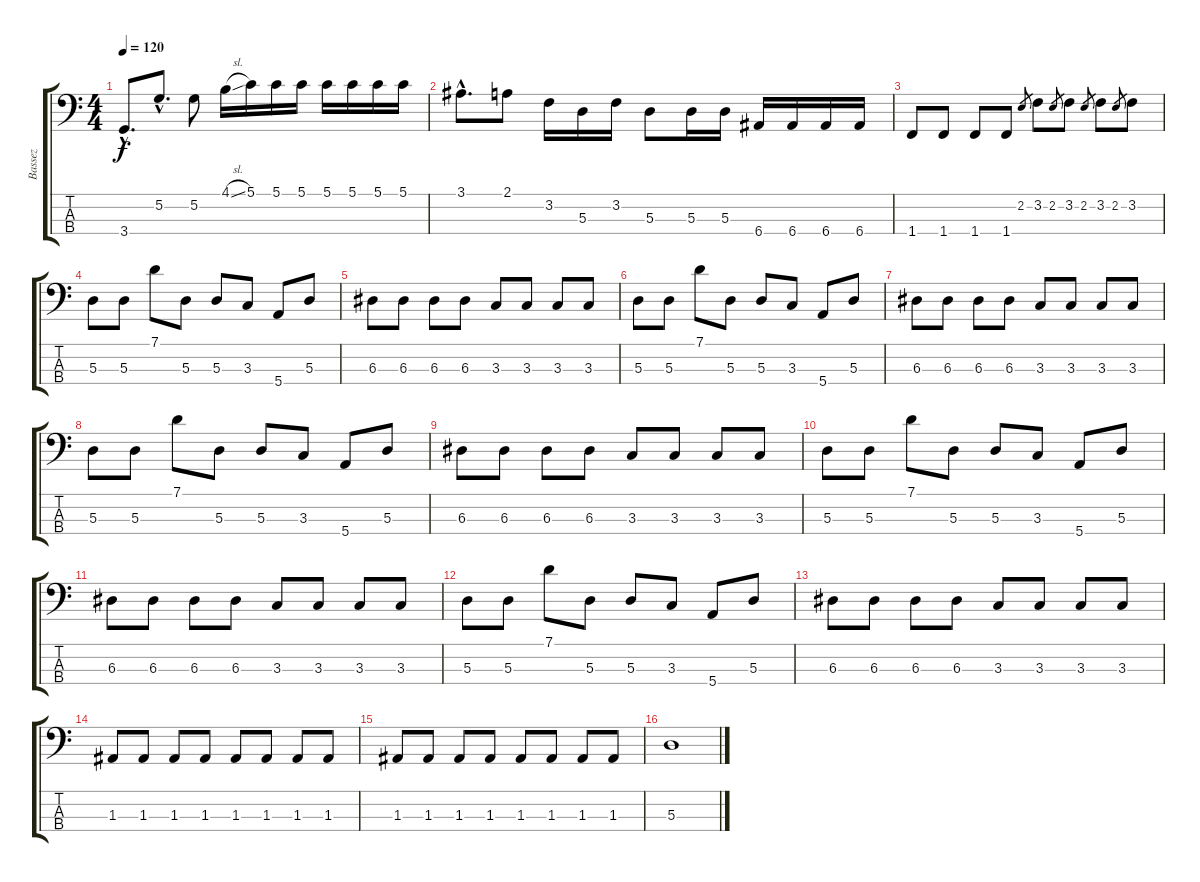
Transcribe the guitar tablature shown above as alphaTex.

\track ("Bassez" "Bassez") {instrument slapbass1}
\staff {score tabs}
\tuning (G2 D2 A1 E1) {hide}
\ts (4 4)
\tempo 120
\clef f4
\ks c
3.4{hac}.8{d dy f} 5.2{hac}.8{d} 5.2.8 4.1{sl}.16 5.1.16 5.1.16 5.1.16 5.1.16 5.1.16 5.1.16 5.1.16 |
3.1{hac}.8{d} 2.1.8 3.2.16 5.3.16 3.2.16 5.3.8 5.3.16 5.3.16 6.4.16 6.4.16 6.4.16 6.4.16 |
1.4.8 1.4.8 1.4.8 1.4.8 2.2.8{gr} 3.2.8 2.2.8{gr} 3.2.8 2.2.8{gr} 3.2.8 2.2.8{gr} 3.2.8 |
5.3.8 5.3.8 7.1.8 5.3.8 5.3.8 3.3.8 5.4.8 5.3.8 |
6.3.8 6.3.8 6.3.8 6.3.8 3.3.8 3.3.8 3.3.8 3.3.8 |
5.3.8 5.3.8 7.1.8 5.3.8 5.3.8 3.3.8 5.4.8 5.3.8 |
6.3.8 6.3.8 6.3.8 6.3.8 3.3.8 3.3.8 3.3.8 3.3.8 |
5.3.8 5.3.8 7.1.8 5.3.8 5.3.8 3.3.8 5.4.8 5.3.8 |
6.3.8 6.3.8 6.3.8 6.3.8 3.3.8 3.3.8 3.3.8 3.3.8 |
5.3.8 5.3.8 7.1.8 5.3.8 5.3.8 3.3.8 5.4.8 5.3.8 |
6.3.8 6.3.8 6.3.8 6.3.8 3.3.8 3.3.8 3.3.8 3.3.8 |
5.3.8 5.3.8 7.1.8 5.3.8 5.3.8 3.3.8 5.4.8 5.3.8 |
6.3.8 6.3.8 6.3.8 6.3.8 3.3.8 3.3.8 3.3.8 3.3.8 |
1.3.8 1.3.8 1.3.8 1.3.8 1.3.8 1.3.8 1.3.8 1.3.8 |
1.3.8 1.3.8 1.3.8 1.3.8 1.3.8 1.3.8 1.3.8 1.3.8 |
5.3.1
